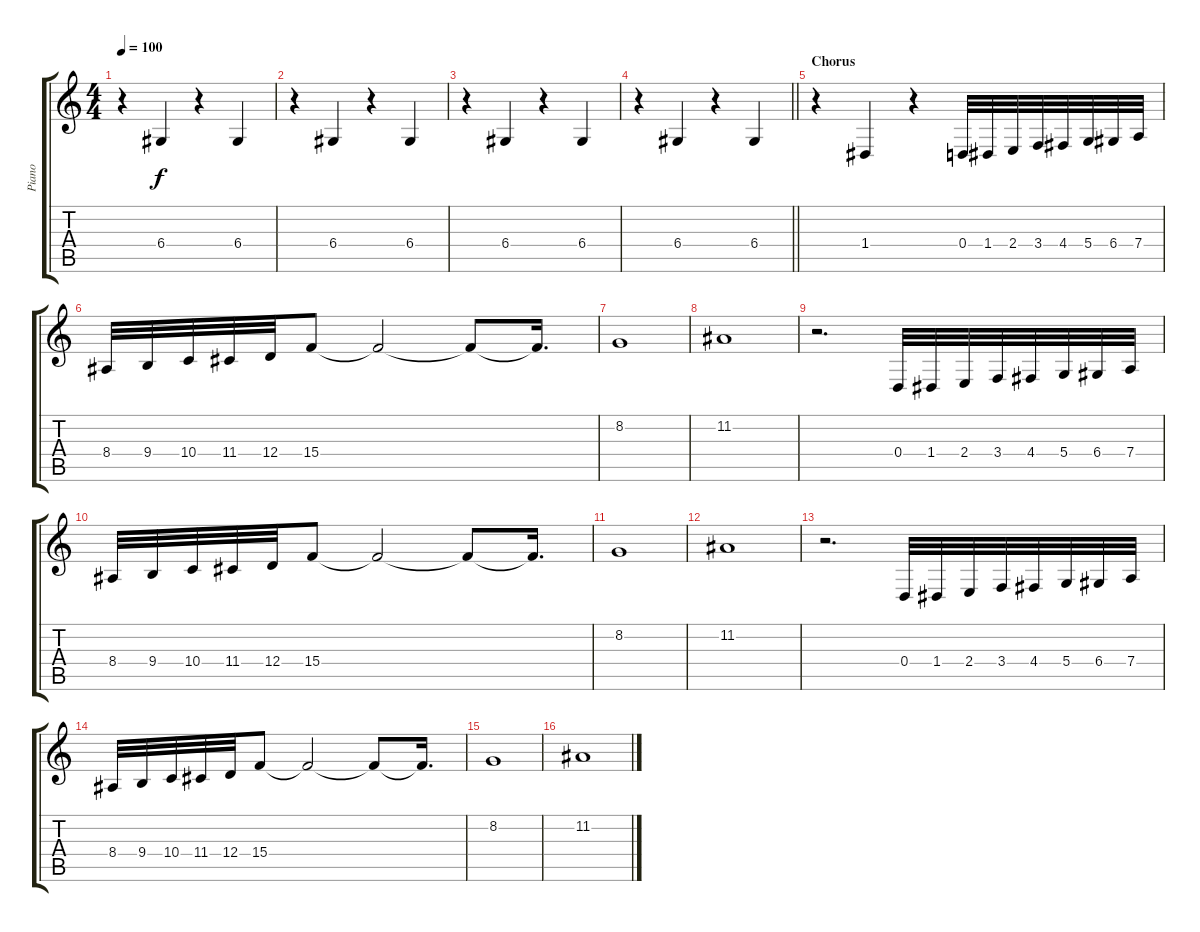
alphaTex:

\track ("Piano" "Piano") {instrument electricgrandpiano}
\staff {score tabs}
\tuning (E4 B3 G3 D3 A2 E2) {hide}
\ts (4 4)
\tempo 100
\clef g2
\ks c
r.4{dy f} 6.4.4 r.4 6.4.4 |
r.4 6.4.4 r.4 6.4.4 |
r.4 6.4.4 r.4 6.4.4 |
\barLineRight lightlight
r.4 6.4.4 r.4 6.4.4 |
\section ("" "Chorus")
r.4 1.4.4 r.4 0.4.32 1.4.32 2.4.32 3.4.32 4.4.32 5.4.32 6.4.32 7.4.32 |
8.4.32 9.4.32 10.4.32 11.4.32 12.4.32 15.4.8 15.4{t}.2 15.4{t}.8 15.4{t}.16{d} |
8.2.1 |
11.2.1 |
r.2{d} 0.4.32 1.4.32 2.4.32 3.4.32 4.4.32 5.4.32 6.4.32 7.4.32 |
8.4.32 9.4.32 10.4.32 11.4.32 12.4.32 15.4.8 15.4{t}.2 15.4{t}.8 15.4{t}.16{d} |
8.2.1 |
11.2.1 |
r.2{d} 0.4.32 1.4.32 2.4.32 3.4.32 4.4.32 5.4.32 6.4.32 7.4.32 |
8.4.32 9.4.32 10.4.32 11.4.32 12.4.32 15.4.8 15.4{t}.2 15.4{t}.8 15.4{t}.16{d} |
8.2.1 |
11.2.1
